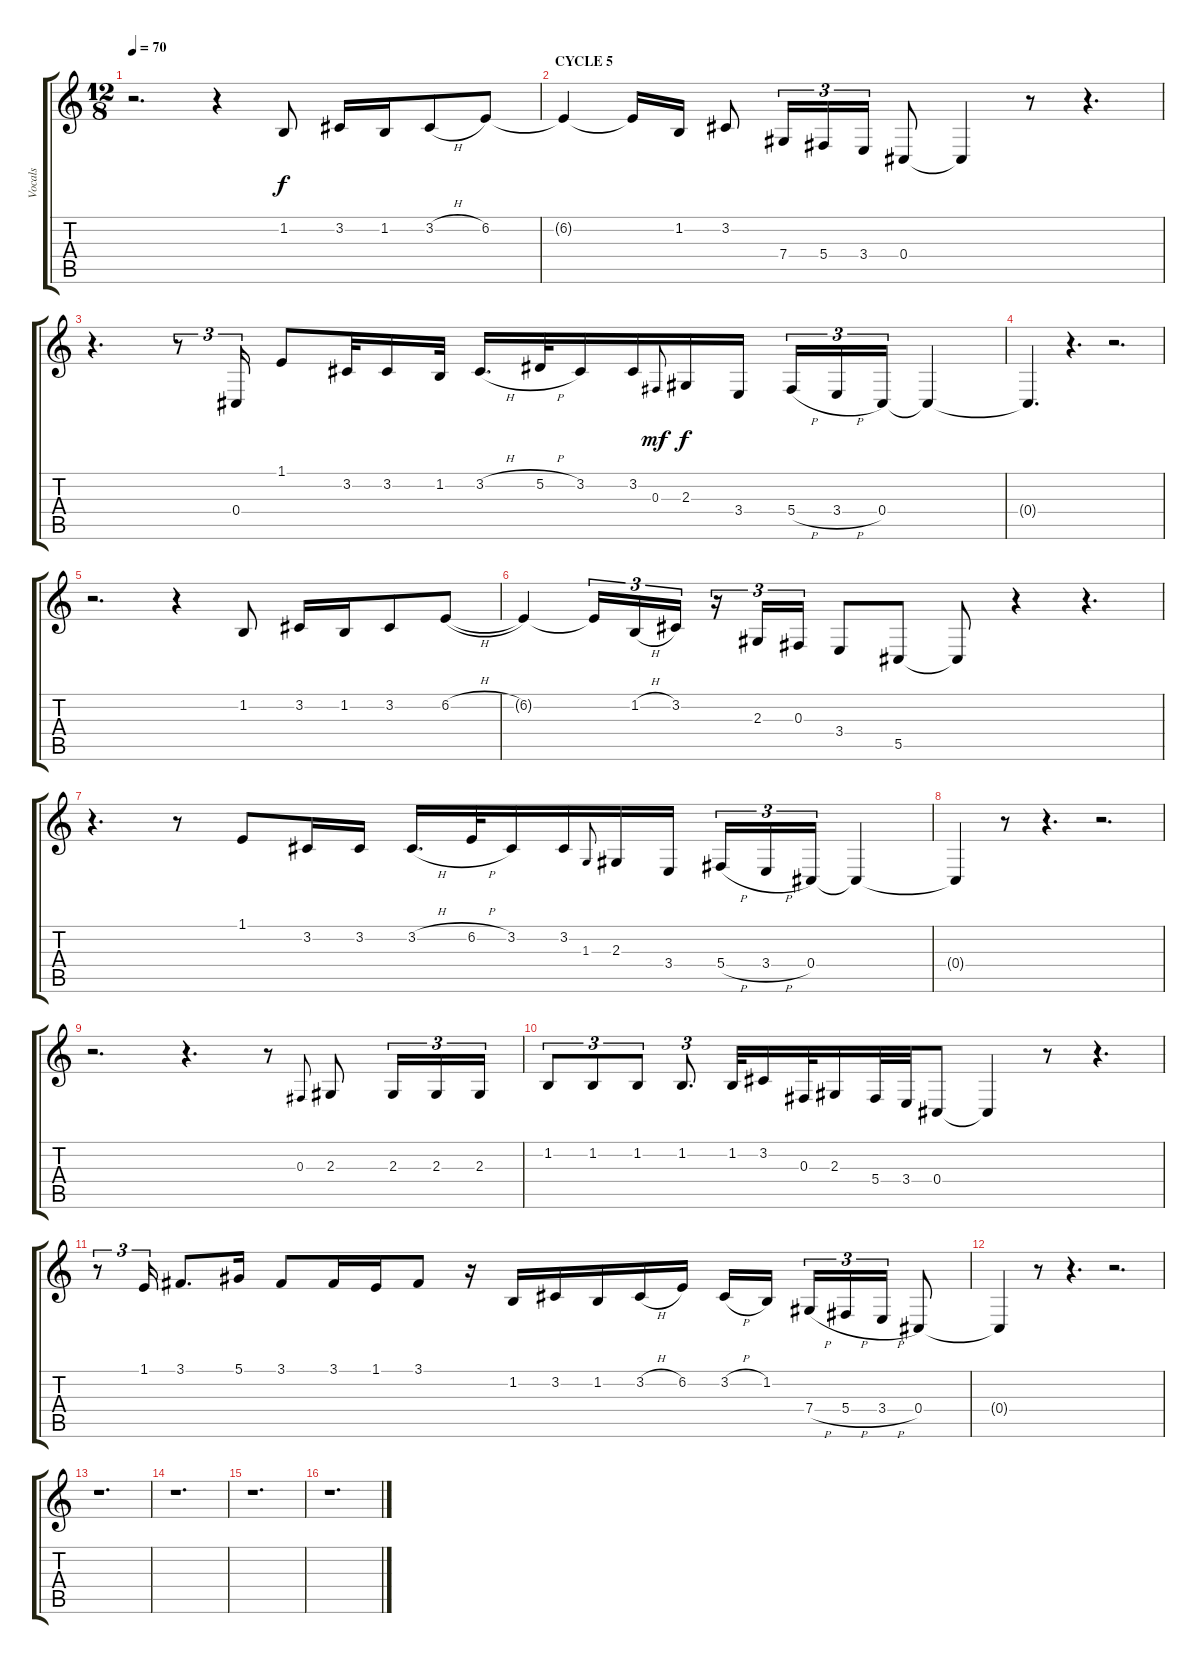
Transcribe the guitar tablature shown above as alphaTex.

\track ("Vocals" "Vocals") {instrument altosax}
\staff {score tabs}
\tuning (Eb4 Bb3 Gb3 Db3 Ab2 Eb2) {hide}
\ts (12 8)
\tempo 70
\clef g2
\ks c
r.2{d dy f} r.4 1.2.8 3.2.16 1.2.16 3.2{h}.8 6.2.8 |
\section ("" "CYCLE 5")
6.2{t}.4 6.2{t}.16 1.2.16 3.2.8 7.4.16{tu (3 2)} 5.4.16{tu (3 2)} 3.4.16{tu (3 2)} 0.4.8 0.4{t}.4 r.8 r.4{d} |
r.4{d} r.8{tu (3 2)} 0.4.16{tu (3 2)} 1.1.8 3.2.32 3.2.16 1.2.32 3.2{h}.16{d} 5.2{h}.32 3.2.16 3.2.16 0.3.8{gr onbeat dy mf} 2.3.16{dy f} 3.4.16 5.4{h}.16{tu (3 2)} 3.4{h}.16{tu (3 2)} 0.4.16{tu (3 2)} 0.4{t}.4 |
0.4{t}.4{d} r.4{d} r.2{d} |
r.2{d} r.4 1.2.8 3.2.16 1.2.16 3.2.8 6.2{h}.8 |
6.2{t}.4 6.2{t}.16{tu (3 2)} 1.2{h}.16{tu (3 2)} 3.2.16{tu (3 2)} r.16{tu (3 2)} 2.3.16{tu (3 2)} 0.3.16{tu (3 2)} 3.4.8 5.5.8 5.5{t}.8 r.4 r.4{d} |
r.4{d} r.8 1.1.8 3.2.16 3.2.16 3.2{h}.16{d} 6.2{h}.32 3.2.16 3.2.16 1.3.8{gr onbeat} 2.3.16 3.4.16 5.4{h}.16{tu (3 2)} 3.4{h}.16{tu (3 2)} 0.4.16{tu (3 2)} 0.4{t}.4 |
0.4{t}.4 r.8 r.4{d} r.2{d} |
r.2{d} r.4{d} r.8 0.3.8{gr onbeat} 2.3.8 2.3.16{tu (3 2)} 2.3.16{tu (3 2)} 2.3.16{tu (3 2)} |
1.2.8{tu (3 2)} 1.2.8{tu (3 2)} 1.2.8{tu (3 2)} 1.2.8{d tu (3 2)} 1.2.32 3.2.16 0.3.32 2.3.16 5.4.32 3.4.32 0.4.8 0.4{t}.4 r.8 r.4{d} |
r.8{tu (3 2)} 1.1.16{tu (3 2)} 3.1.8{d} 5.1.16 3.1.8 3.1.16 1.1.16 3.1.8 r.16 1.2.16 3.2.16 1.2.16 3.2{h}.16 6.2.16 3.2{h}.16 1.2.16 7.4{h}.16{tu (3 2)} 5.4{h}.16{tu (3 2)} 3.4{h}.16{tu (3 2)} 0.4.8 |
0.4{t}.4 r.8 r.4{d} r.2{d} |
r.1{d} |
r.1{d} |
r.1{d} |
r.1{d}
